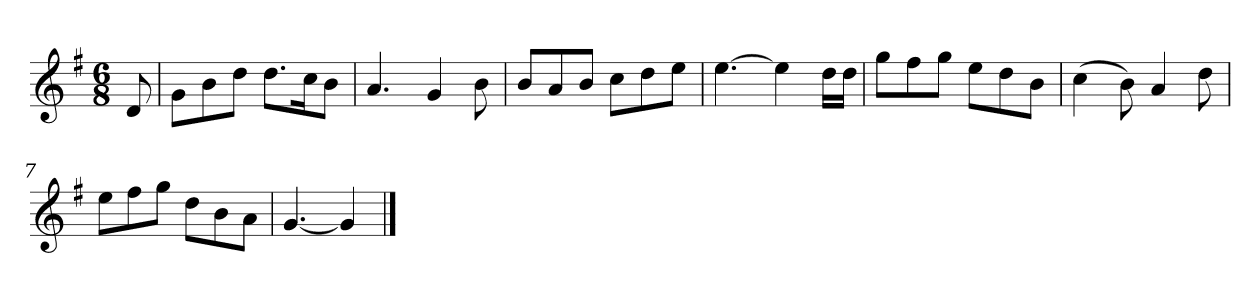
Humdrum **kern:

**kern
*part1
*staff1
*k[f#]
*M6/8
*MM120
=
8d
=1
8gL
8b
8ddJ
8.ddL
16ccK
8bJ
=2
4.a
4g
8b
=3
8bL
8a
8bJ
8ccL
8dd
8eeJ
=4
[4.ee
4ee]
16ddLL
16ddJJ
=5
8ggL
8ff#
8ggJ
8eeL
8dd
8bJ
=6
(4cc
8b)
4a
8dd
=7
8eeL
8ff#
8ggJ
8ddL
8b
8aJ
=8
[4.g
4g]
==
*-
